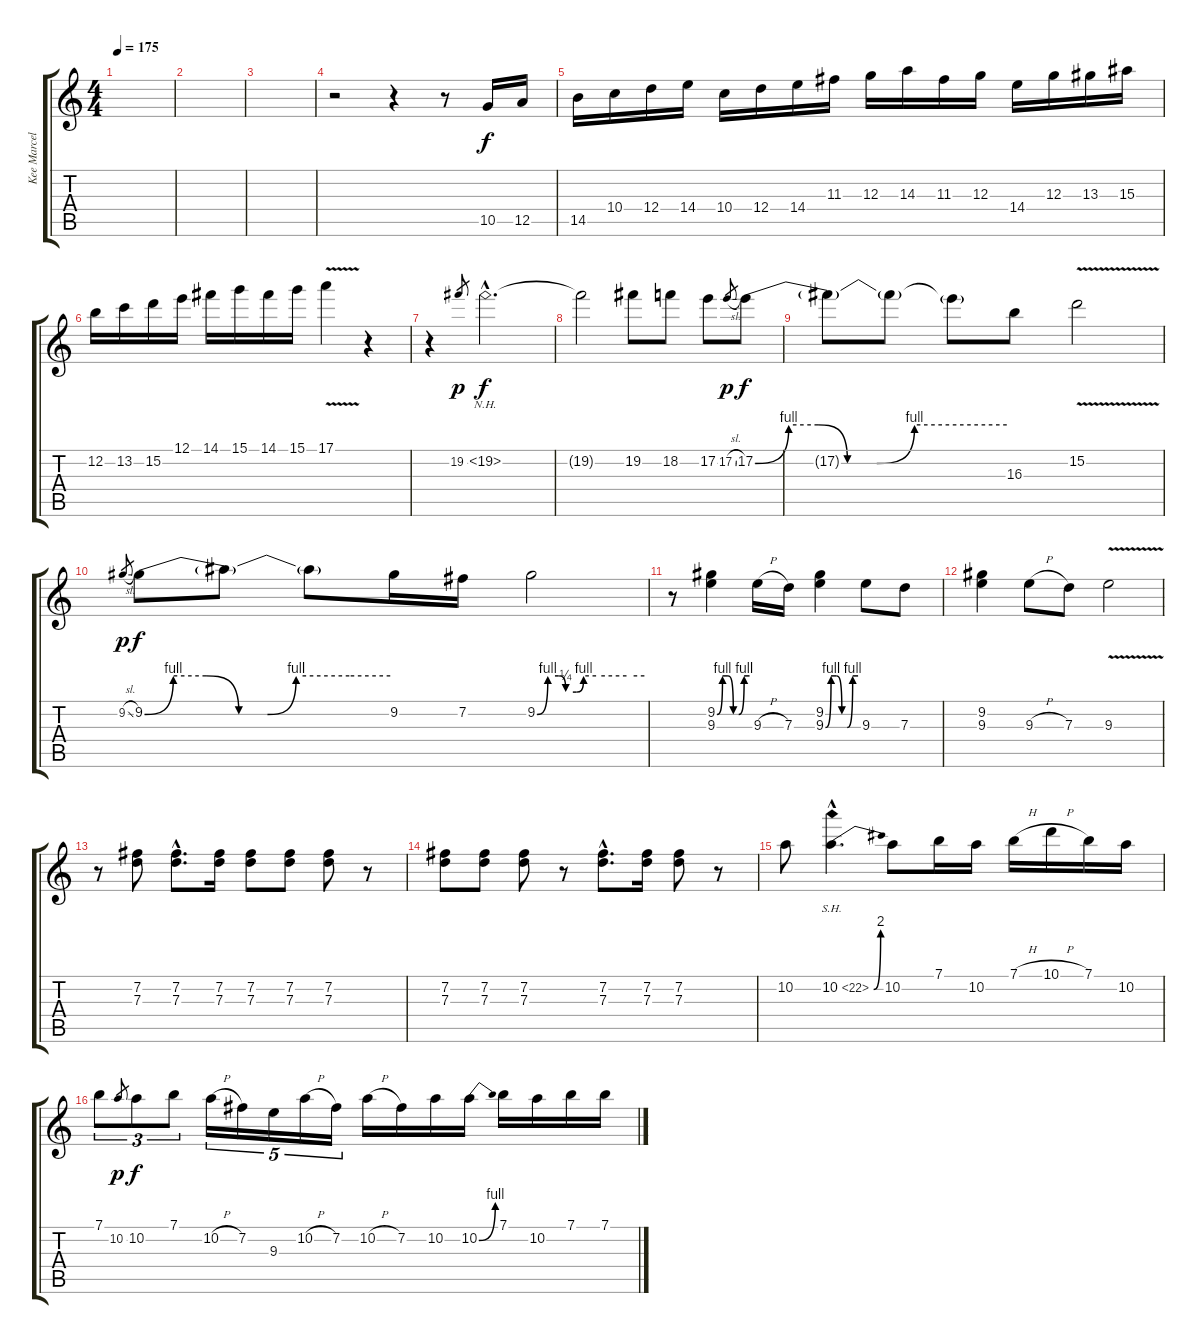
\track ("Kee Marcello ( solo )" "Kee Marcel") {instrument overdrivenguitar}
\staff {score tabs}
\tuning (E4 B3 G3 D3 A2 E2) {hide}
\ts (4 4)
\tempo 175
\clef g2
\ks c
|
|
|
r.2 r.4 r.8 10.5.16 12.5.16 |
14.5.16 10.4.16 12.4.16 14.4.16 10.4.16 12.4.16 14.4.16 11.3.16 12.3.16 14.3.16 11.3.16 12.3.16 14.4.16 12.3.16 13.3.16 15.3.16 |
12.2.16 13.2.16 15.2.16 12.1.16 14.1.16 15.1.16 14.1.16 15.1.16 17.1{v}.4 r.4 |
r.4 19.2.8{gr dy p} 19.2{nh hac}.2{d dy f} |
19.2{t}.2 19.2.8 18.2.8 17.2.8 17.2{sl}.8{gr dy p} 17.2{be (custom 0 0 8 4 15 4 22 0 29 0 38 4 60 4)}.8{dy f} |
17.2{t}.8 17.2{t}.8 17.2{t}.8 16.3.8 15.2{v}.2 |
9.2{sl}.8{gr dy p} 9.2{be (custom 0 0 7 4 15 4 23 0 30 0 37 4 50 4 60 4)}.8{dy f} 9.2{t}.8 9.2{t}.8 9.2.16 7.2.16 9.2{be (custom 0 0 6 4 12 4 16 1 22 1 26 4 33 4 50 4 60 4)}.2 |
r.8 (9.2{be (custom 0 0 10 4 20 4 30 0 40 0 50 4 60 4)} 9.3).4 9.3{h}.16 7.3.16 (9.2 9.3{be (custom 0 0 10 4 20 4 30 0 40 0 50 4 60 4)}).4 9.3.8 7.3.8 |
(9.2 9.3).4 9.3{h}.8 7.3.8 9.3{v}.2 |
r.8 (7.2 7.3).8 (7.2{hac} 7.3{hac}).8{d} (7.2 7.3).16 (7.2 7.3).8 (7.2 7.3).8 (7.2 7.3).8 r.8 |
(7.2 7.3).8 (7.2 7.3).8 (7.2 7.3).8 r.8 (7.2{hac} 7.3{hac}).8{d} (7.2 7.3).16 (7.2 7.3).8 r.8 |
10.2.8 10.2{be (bend 0 0 60 8) sh 12 hac}.4{d} 10.2.8 7.1.16 10.2.16 7.1{h}.16 10.1{h}.16 7.1.16 10.2.16 |
7.1.8{tu (3 2)} 10.2.8{gr dy p} 10.2.8{tu (3 2) dy f} 7.1.8{tu (3 2)} 10.2{h}.16{tu (5 4)} 7.2.16{tu (5 4)} 9.3.16{tu (5 4)} 10.2{h}.16{tu (5 4)} 7.2.16{tu (5 4)} 10.2{h}.16 7.2.16 10.2.16 10.2{be (bend 0 0 60 4)}.16 7.1.16 10.2.16 7.1.16 7.1.16
